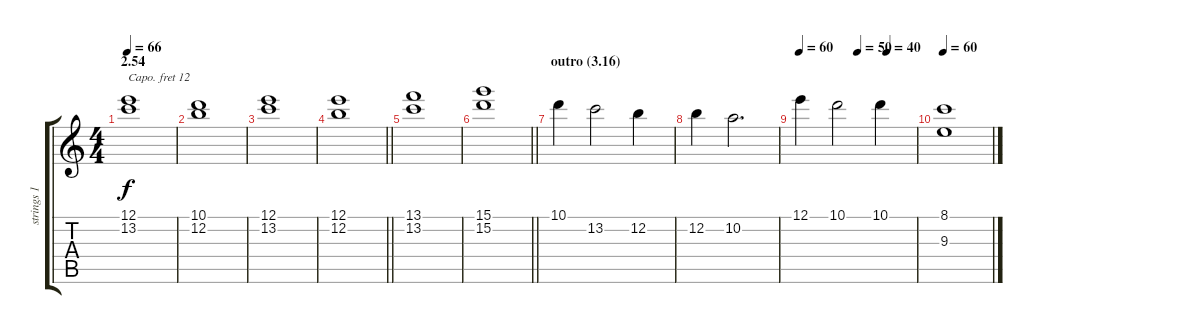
\track ("strings 1 (+12)" "strings 1 ") {instrument stringensemble1}
\staff {score tabs}
\capo 12
\tuning (E4 B3 G3 D3 A2 E2) {hide}
\ts (4 4)
\section ("" "2.54")
\tempo 66
\clef g2
\ks c
(12.1 13.2).1{dy f} |
(10.1 12.2).1 |
(12.1 13.2).1 |
\barLineRight lightlight
(12.1 12.2).1 |
(13.1 13.2).1 |
\barLineRight lightlight
(15.1 15.2).1 |
\section ("" "outro (3.16)")
10.1.4 13.2.2 12.2.4 |
12.2.4 10.2.2{d} |
\tempo 60
\tempo (50 0.5)
\tempo (40 0.75)
12.1.4 10.1.2 10.1.4 |
\tempo 60
(8.1 9.3).1
